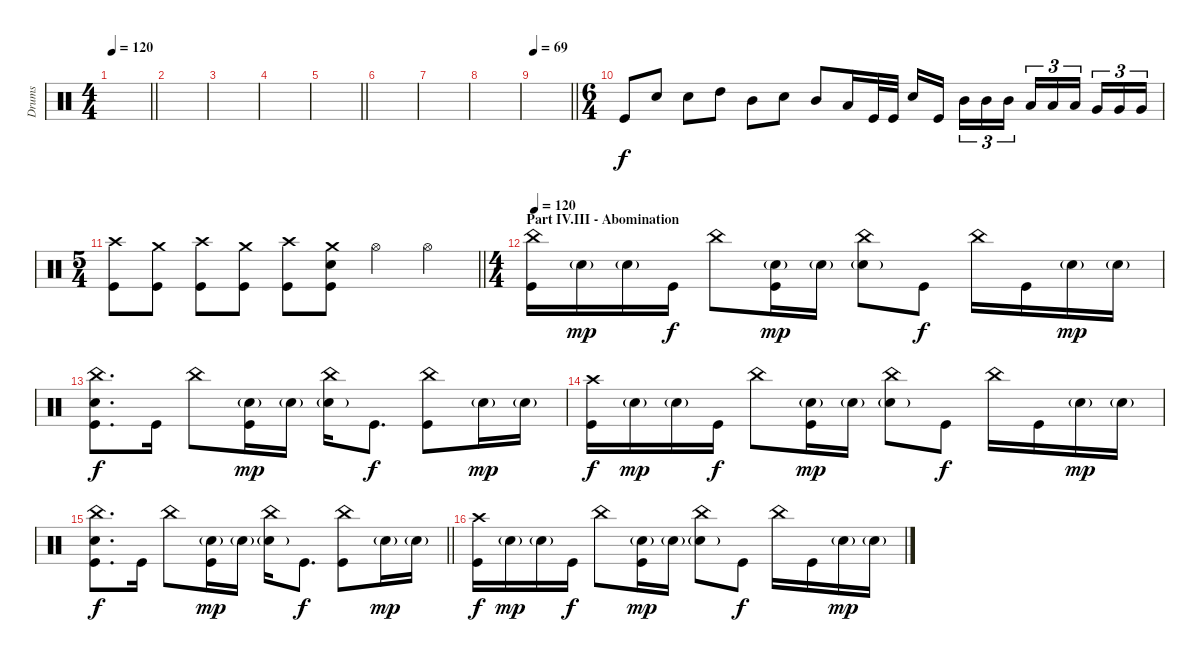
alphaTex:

\track ("Drums" "Drums") {instrument percussion}
\staff
\articulation defaults
\ts (4 4)
\tempo 120
\clef neutral
\barLineRight lightlight
\ks c
|
|
|
|
\barLineRight lightlight
|
|
|
|
\tempo 69
\barLineRight lightlight
|
\ts (6 4)
"Kick (hit)".8{volume 15} "Electric Snare (hit)".8 "Electric Snare (hit)".8 "High Tom (hit)".8 "Mid Tom (hit)".8 "Electric Snare (hit)".8 "Mid Tom (hit)".8 "Low Tom (hit)".16 "Kick (hit)".32 "Kick (hit)".32 "Electric Snare (hit)".16 "Kick (hit)".16{beam splitsecondary} "Mid Tom (hit)".16{tu (3 2)} "Mid Tom (hit)".16{tu (3 2)} "Mid Tom (hit)".16{tu (3 2) beam splitsecondary} "Low Tom (hit)".16{tu (3 2)} "Low Tom (hit)".16{tu (3 2)} "Low Tom (hit)".16{tu (3 2) beam splitsecondary} "Very Low Tom (hit)".16{tu (3 2)} "Very Low Tom (hit)".16{tu (3 2)} "Very Low Tom (hit)".16{tu (3 2)} |
\ts (5 4)
\barLineRight lightlight
("Crash high (hit)" "Kick (hit)").8 ("Crash medium (hit)" "Kick (hit)").8 ("Crash high (hit)" "Kick (hit)").8 ("Crash medium (hit)" "Kick (hit)").8 ("Crash high (hit)" "Kick (hit)").8 ("Crash medium (hit)" "Electric Snare (hit)" "Kick (hit)").8 "Hi-Hat (open)".4 "Hi-Hat (open)".4 |
\ts (4 4)
\section ("" "Part IV.III - Abomination")
\tempo 120
("China (hit)" "Kick (hit)").16 "Electric Snare (hit)"{g}.16{dy mp} "Electric Snare (hit)"{g}.16 "Kick (hit)".16{dy f} "China (hit)".8 ("Electric Snare (hit)"{g} "Kick (hit)").16{dy mp} "Electric Snare (hit)"{g}.16 ("China (hit)" "Electric Snare (hit)"{g}).8 "Kick (hit)".8{dy f} "China (hit)".16 "Kick (hit)".16 "Electric Snare (hit)"{g}.16{dy mp} "Electric Snare (hit)"{g}.16 |
("China (hit)" "Electric Snare (hit)" "Kick (hit)").8{d dy f} "Kick (hit)".16 "China (hit)".8 ("Electric Snare (hit)"{g} "Kick (hit)").16{dy mp} "Electric Snare (hit)"{g}.16 ("China (hit)" "Electric Snare (hit)"{g}).16 "Kick (hit)".8{d dy f} ("China (hit)" "Kick (hit)").8 "Electric Snare (hit)"{g}.16{dy mp} "Electric Snare (hit)"{g}.16 |
("Crash high (hit)" "Kick (hit)").16{dy f} "Electric Snare (hit)"{g}.16{dy mp} "Electric Snare (hit)"{g}.16 "Kick (hit)".16{dy f} "China (hit)".8 ("Electric Snare (hit)"{g} "Kick (hit)").16{dy mp} "Electric Snare (hit)"{g}.16 ("China (hit)" "Electric Snare (hit)"{g}).8 "Kick (hit)".8{dy f} "China (hit)".16 "Kick (hit)".16 "Electric Snare (hit)"{g}.16{dy mp} "Electric Snare (hit)"{g}.16 |
\barLineRight lightlight
("China (hit)" "Electric Snare (hit)" "Kick (hit)").8{d dy f} "Kick (hit)".16 "China (hit)".8 ("Electric Snare (hit)"{g} "Kick (hit)").16{dy mp} "Electric Snare (hit)"{g}.16 ("China (hit)" "Electric Snare (hit)"{g}).16 "Kick (hit)".8{d dy f} ("China (hit)" "Kick (hit)").8 "Electric Snare (hit)"{g}.16{dy mp} "Electric Snare (hit)"{g}.16 |
("Crash high (hit)" "Kick (hit)").16{dy f} "Electric Snare (hit)"{g}.16{dy mp} "Electric Snare (hit)"{g}.16 "Kick (hit)".16{dy f} "China (hit)".8 ("Electric Snare (hit)"{g} "Kick (hit)").16{dy mp} "Electric Snare (hit)"{g}.16 ("China (hit)" "Electric Snare (hit)"{g}).8 "Kick (hit)".8{dy f} "China (hit)".16 "Kick (hit)".16 "Electric Snare (hit)"{g}.16{dy mp} "Electric Snare (hit)"{g}.16
